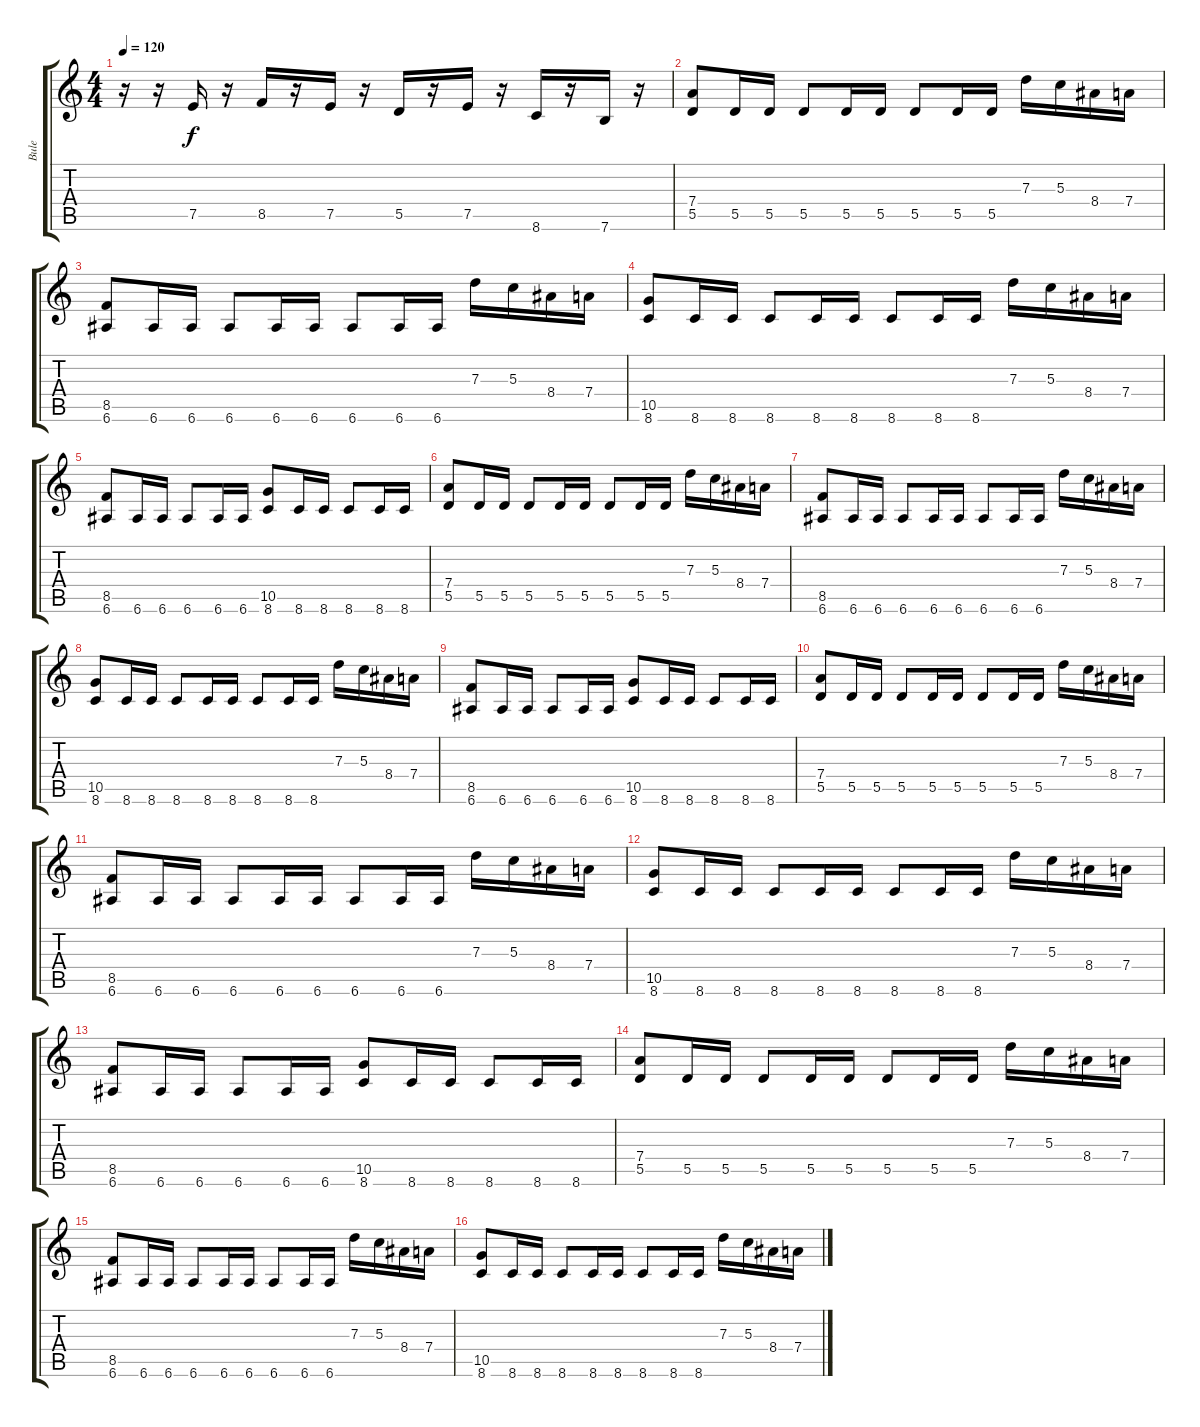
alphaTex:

\track ("Bule" "Bule") {instrument distortionguitar}
\staff {score tabs}
\tuning (E4 B3 G3 D3 A2 E2) {hide}
\ts (4 4)
\tempo 120
\clef g2
\ks c
r.16{dy f} r.16 7.5.16 r.16 8.5.16 r.16 7.5.16 r.16 5.5.16 r.16 7.5.16 r.16 8.6.16 r.16 7.6.16 r.16 |
(7.4 5.5).8 5.5.16 5.5.16 5.5.8 5.5.16 5.5.16 5.5.8 5.5.16 5.5.16 7.3.16 5.3.16 8.4.16 7.4.16 |
(8.5 6.6).8 6.6.16 6.6.16 6.6.8 6.6.16 6.6.16 6.6.8 6.6.16 6.6.16 7.3.16 5.3.16 8.4.16 7.4.16 |
(10.5 8.6).8 8.6.16 8.6.16 8.6.8 8.6.16 8.6.16 8.6.8 8.6.16 8.6.16 7.3.16 5.3.16 8.4.16 7.4.16 |
(8.5 6.6).8 6.6.16 6.6.16 6.6.8 6.6.16 6.6.16 (10.5 8.6).8 8.6.16 8.6.16 8.6.8 8.6.16 8.6.16 |
(7.4 5.5).8 5.5.16 5.5.16 5.5.8 5.5.16 5.5.16 5.5.8 5.5.16 5.5.16 7.3.16 5.3.16 8.4.16 7.4.16 |
(8.5 6.6).8 6.6.16 6.6.16 6.6.8 6.6.16 6.6.16 6.6.8 6.6.16 6.6.16 7.3.16 5.3.16 8.4.16 7.4.16 |
(10.5 8.6).8 8.6.16 8.6.16 8.6.8 8.6.16 8.6.16 8.6.8 8.6.16 8.6.16 7.3.16 5.3.16 8.4.16 7.4.16 |
(8.5 6.6).8 6.6.16 6.6.16 6.6.8 6.6.16 6.6.16 (10.5 8.6).8 8.6.16 8.6.16 8.6.8 8.6.16 8.6.16 |
(7.4 5.5).8 5.5.16 5.5.16 5.5.8 5.5.16 5.5.16 5.5.8 5.5.16 5.5.16 7.3.16 5.3.16 8.4.16 7.4.16 |
(8.5 6.6).8 6.6.16 6.6.16 6.6.8 6.6.16 6.6.16 6.6.8 6.6.16 6.6.16 7.3.16 5.3.16 8.4.16 7.4.16 |
(10.5 8.6).8 8.6.16 8.6.16 8.6.8 8.6.16 8.6.16 8.6.8 8.6.16 8.6.16 7.3.16 5.3.16 8.4.16 7.4.16 |
(8.5 6.6).8 6.6.16 6.6.16 6.6.8 6.6.16 6.6.16 (10.5 8.6).8 8.6.16 8.6.16 8.6.8 8.6.16 8.6.16 |
(7.4 5.5).8 5.5.16 5.5.16 5.5.8 5.5.16 5.5.16 5.5.8 5.5.16 5.5.16 7.3.16 5.3.16 8.4.16 7.4.16 |
(8.5 6.6).8 6.6.16 6.6.16 6.6.8 6.6.16 6.6.16 6.6.8 6.6.16 6.6.16 7.3.16 5.3.16 8.4.16 7.4.16 |
(10.5 8.6).8 8.6.16 8.6.16 8.6.8 8.6.16 8.6.16 8.6.8 8.6.16 8.6.16 7.3.16 5.3.16 8.4.16 7.4.16
